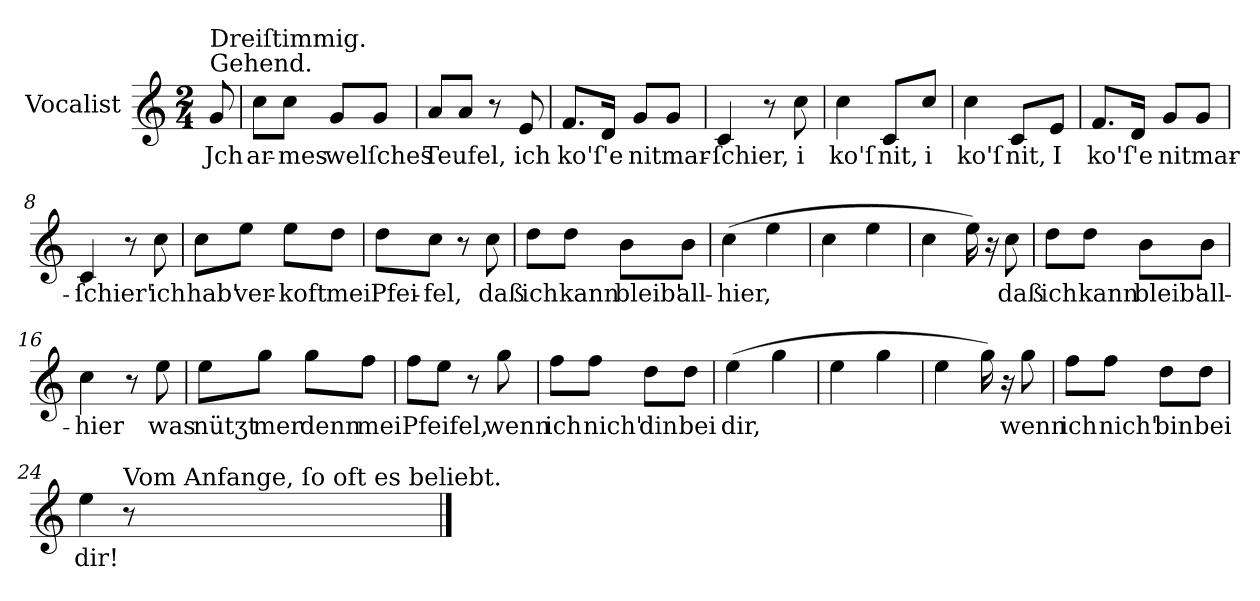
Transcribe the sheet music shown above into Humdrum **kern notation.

**kern	**text
*part1	*part1
*staff1	*staff1
*I"Vocalist	*
*clefG2	*
*k[]	*
*C:	*
*M2/4	*
=	=
!LO:TX:a:t=Gehend.	!
!LO:TX:a:t=Dreiſtimmig.	!
8g	Jch
=1	=1
8cc\L	ar-
8cc\J	-mes
8g/L	welſches
8g/J	.
=2	=2
8a/L	Teufel,
8a/J	.
8r	.
8e	ich
=3	=3
8.f/L	ko'
16d/Jk	ſ'e
8g/L	nit
8g/J	mar-
=4	=4
4c	-ſchier,
8r	.
8cc	i
=5	=5
4cc	ko'ſ
8c/L	nit,
8cc/J	i
=6	=6
4cc	ko'ſ
8c/L	nit,
8e/J	I
=7	=7
8.f/L	ko'
16d/Jk	ſ'e
8g/L	nit
8g/J	mar-
=8	=8
4c	-ſchier'
8r	.
8cc	ich
=9	=9
8cc\L	hab'
8ee\J	ver-
8ee\L	-koft
8dd\J	mei
=10	=10
8dd\L	Pfei-
8cc\J	-fel,
8r	.
8cc	daß
=11	=11
8dd\L	ich
8dd\J	kann
8b\L	bleib'
8b\J	all-
=12	=12
(4cc	-hier,
4ee	.
=13	=13
4cc	.
4ee	.
=14	=14
4cc	.
16ee)	.
16r	.
8cc	daß
=15	=15
8dd\L	ich
8dd\J	kann
8b\L	bleib'
8b\J	all-
=16	=16
4cc	-hier
8r	.
8ee	was
=17	=17
8ee\L	nütʒt
8gg\J	mer
8gg\L	denn
8ff\J	mei
=18	=18
8ff\L	Pfeifel,
8ee\J	.
8r	.
8gg	wenn
=19	=19
8ff\L	ich
8ff\J	nich'
8dd\L	din
8dd\J	bei
=20	=20
(4ee	dir,
4gg	.
=21	=21
4ee	.
4gg	.
=22	=22
4ee	.
16gg)	.
16r	.
8gg	wenn
=23	=23
8ff\L	ich
8ff\J	nich'
8dd\L	bin
8dd\J	bei
=24	=24
4ee	dir!
!LO:TX:a:t=Vom Anfange, ſo oft es beliebt.	!
8r	.
==	==
*-	*-
